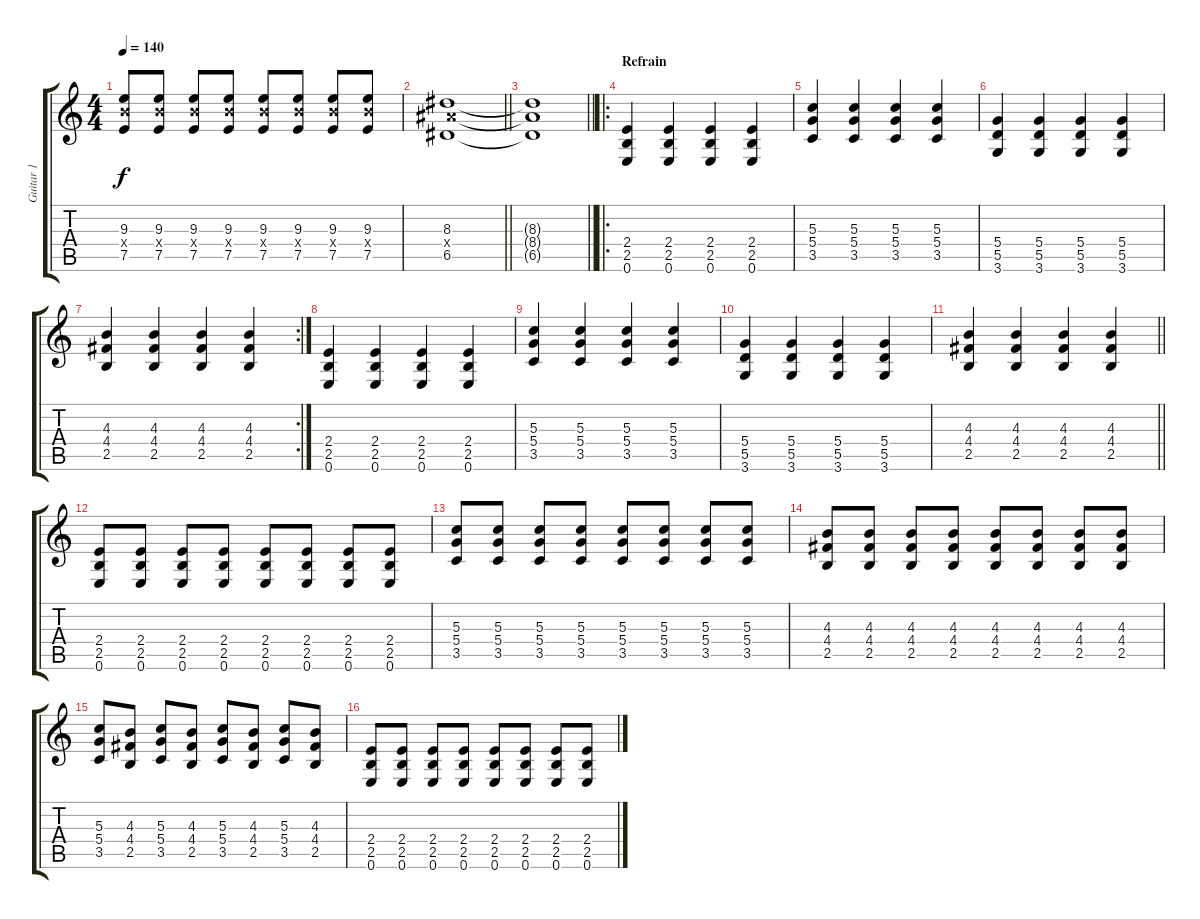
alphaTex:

\track ("Guitar 1" "Guitar 1") {instrument overdrivenguitar}
\staff {score tabs}
\tuning (E4 B3 G3 D3 A2 E2) {hide}
\ts (4 4)
\tempo 140
\clef g2
\ks c
(9.3 9.4{x} 7.5).8{dy f} (9.3 9.4{x} 7.5).8 (9.3 9.4{x} 7.5).8 (9.3 9.4{x} 7.5).8 (9.3 9.4{x} 7.5).8 (9.3 9.4{x} 7.5).8 (9.3 9.4{x} 7.5).8 (9.3 9.4{x} 7.5).8 |
\barLineRight lightlight
(8.3 8.4{x} 6.5).1 |
\barLineRight lightlight
(8.3{t} 8.4{t} 6.5{t}).1 |
\ro
\section ("" "Refrain")
(2.4 2.5 0.6).4 (2.4 2.5 0.6).4 (2.4 2.5 0.6).4 (2.4 2.5 0.6).4 |
(5.3 5.4 3.5).4 (5.3 5.4 3.5).4 (5.3 5.4 3.5).4 (5.3 5.4 3.5).4 |
(5.4 5.5 3.6).4 (5.4 5.5 3.6).4 (5.4 5.5 3.6).4 (5.4 5.5 3.6).4 |
\rc 2
(4.3 4.4 2.5).4 (4.3 4.4 2.5).4 (4.3 4.4 2.5).4 (4.3 4.4 2.5).4 |
(2.4 2.5 0.6).4 (2.4 2.5 0.6).4 (2.4 2.5 0.6).4 (2.4 2.5 0.6).4 |
(5.3 5.4 3.5).4 (5.3 5.4 3.5).4 (5.3 5.4 3.5).4 (5.3 5.4 3.5).4 |
(5.4 5.5 3.6).4 (5.4 5.5 3.6).4 (5.4 5.5 3.6).4 (5.4 5.5 3.6).4 |
\barLineRight lightlight
(4.3 4.4 2.5).4 (4.3 4.4 2.5).4 (4.3 4.4 2.5).4 (4.3 4.4 2.5).4 |
(2.4 2.5 0.6).8 (2.4 2.5 0.6).8 (2.4 2.5 0.6).8 (2.4 2.5 0.6).8 (2.4 2.5 0.6).8 (2.4 2.5 0.6).8 (2.4 2.5 0.6).8 (2.4 2.5 0.6).8 |
(5.3 5.4 3.5).8 (5.3 5.4 3.5).8 (5.3 5.4 3.5).8 (5.3 5.4 3.5).8 (5.3 5.4 3.5).8 (5.3 5.4 3.5).8 (5.3 5.4 3.5).8 (5.3 5.4 3.5).8 |
(4.3 4.4 2.5).8 (4.3 4.4 2.5).8 (4.3 4.4 2.5).8 (4.3 4.4 2.5).8 (4.3 4.4 2.5).8 (4.3 4.4 2.5).8 (4.3 4.4 2.5).8 (4.3 4.4 2.5).8 |
(5.3 5.4 3.5).8 (4.3 4.4 2.5).8 (5.3 5.4 3.5).8 (4.3 4.4 2.5).8 (5.3 5.4 3.5).8 (4.3 4.4 2.5).8 (5.3 5.4 3.5).8 (4.3 4.4 2.5).8 |
(2.4 2.5 0.6).8 (2.4 2.5 0.6).8 (2.4 2.5 0.6).8 (2.4 2.5 0.6).8 (2.4 2.5 0.6).8 (2.4 2.5 0.6).8 (2.4 2.5 0.6).8 (2.4 2.5 0.6).8
